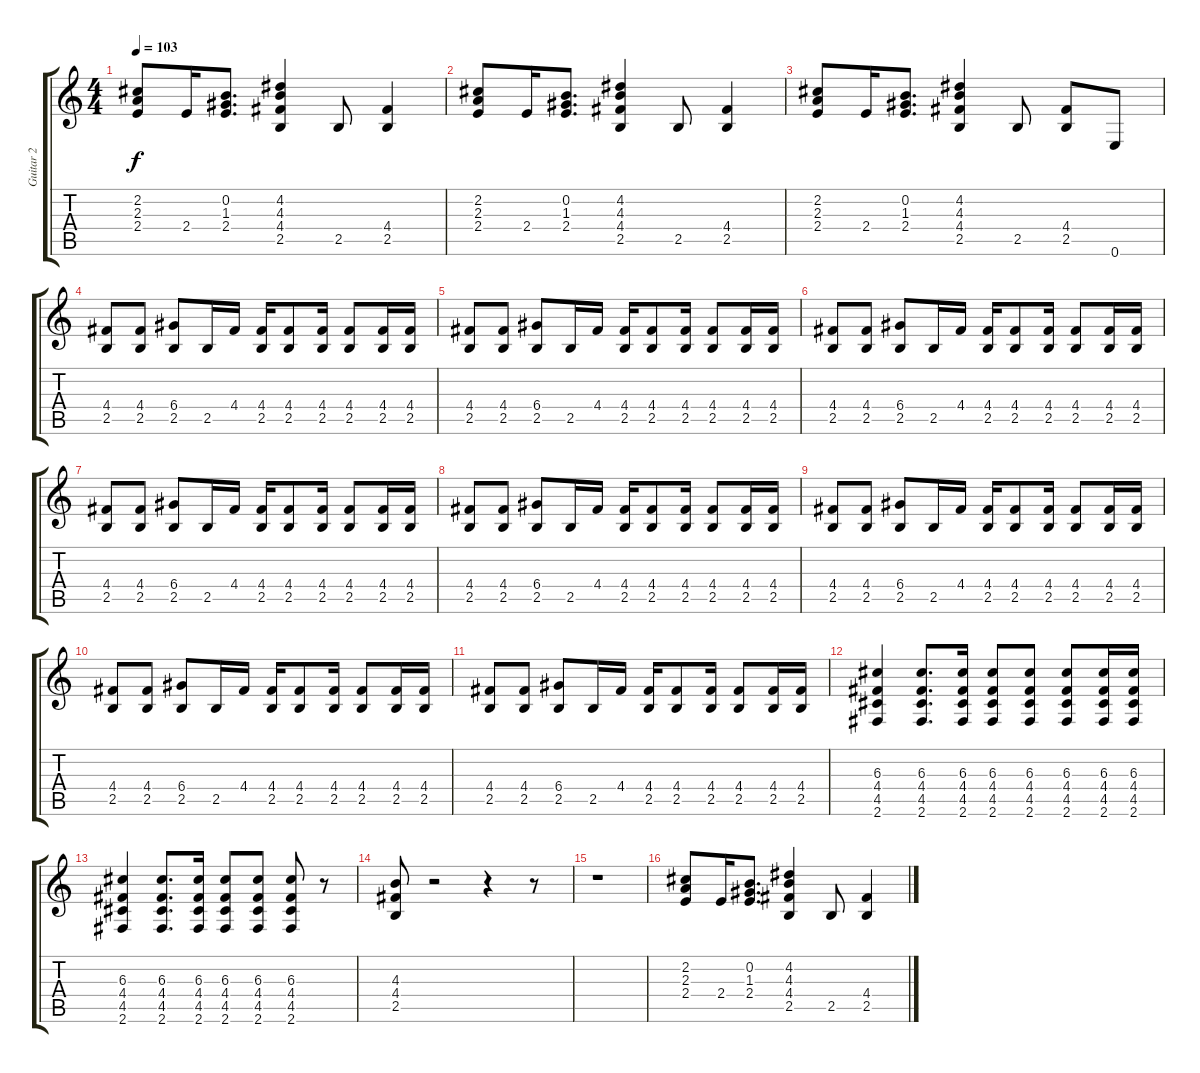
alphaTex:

\track ("Guitar 2" "Guitar 2") {instrument distortionguitar}
\staff {score tabs}
\tuning (E4 B3 G3 D3 A2 E2) {hide}
\ts (4 4)
\tempo 103
\clef g2
\ks c
(2.2 2.3 2.4).8{dy f} 2.4.16 (0.2 1.3 2.4).8{d} (4.2 4.3 4.4 2.5).4 2.5.8 (4.4 2.5).4 |
(2.2 2.3 2.4).8 2.4.16 (0.2 1.3 2.4).8{d} (4.2 4.3 4.4 2.5).4 2.5.8 (4.4 2.5).4 |
(2.2 2.3 2.4).8 2.4.16 (0.2 1.3 2.4).8{d} (4.2 4.3 4.4 2.5).4 2.5.8 (4.4 2.5).8 0.6.8 |
(4.4 2.5).8 (4.4 2.5).8 (6.4 2.5).8 2.5.16 4.4.16 (4.4 2.5).16 (4.4 2.5).8 (4.4 2.5).16 (4.4 2.5).8 (4.4 2.5).16 (4.4 2.5).16 |
(4.4 2.5).8 (4.4 2.5).8 (6.4 2.5).8 2.5.16 4.4.16 (4.4 2.5).16 (4.4 2.5).8 (4.4 2.5).16 (4.4 2.5).8 (4.4 2.5).16 (4.4 2.5).16 |
(4.4 2.5).8 (4.4 2.5).8 (6.4 2.5).8 2.5.16 4.4.16 (4.4 2.5).16 (4.4 2.5).8 (4.4 2.5).16 (4.4 2.5).8 (4.4 2.5).16 (4.4 2.5).16 |
(4.4 2.5).8 (4.4 2.5).8 (6.4 2.5).8 2.5.16 4.4.16 (4.4 2.5).16 (4.4 2.5).8 (4.4 2.5).16 (4.4 2.5).8 (4.4 2.5).16 (4.4 2.5).16 |
(4.4 2.5).8 (4.4 2.5).8 (6.4 2.5).8 2.5.16 4.4.16 (4.4 2.5).16 (4.4 2.5).8 (4.4 2.5).16 (4.4 2.5).8 (4.4 2.5).16 (4.4 2.5).16 |
(4.4 2.5).8 (4.4 2.5).8 (6.4 2.5).8 2.5.16 4.4.16 (4.4 2.5).16 (4.4 2.5).8 (4.4 2.5).16 (4.4 2.5).8 (4.4 2.5).16 (4.4 2.5).16 |
(4.4 2.5).8 (4.4 2.5).8 (6.4 2.5).8 2.5.16 4.4.16 (4.4 2.5).16 (4.4 2.5).8 (4.4 2.5).16 (4.4 2.5).8 (4.4 2.5).16 (4.4 2.5).16 |
(4.4 2.5).8 (4.4 2.5).8 (6.4 2.5).8 2.5.16 4.4.16 (4.4 2.5).16 (4.4 2.5).8 (4.4 2.5).16 (4.4 2.5).8 (4.4 2.5).16 (4.4 2.5).16 |
(6.3 4.4 4.5 2.6).4 (6.3 4.4 4.5 2.6).8{d} (6.3 4.4 4.5 2.6).16 (6.3 4.4 4.5 2.6).8 (6.3 4.4 4.5 2.6).8 (6.3 4.4 4.5 2.6).8 (6.3 4.4 4.5 2.6).16 (6.3 4.4 4.5 2.6).16 |
(6.3 4.4 4.5 2.6).4 (6.3 4.4 4.5 2.6).8{d} (6.3 4.4 4.5 2.6).16 (6.3 4.4 4.5 2.6).8 (6.3 4.4 4.5 2.6).8 (6.3 4.4 4.5 2.6).8 r.8 |
(4.3 4.4 2.5).8 r.2 r.4 r.8 |
r.1 |
(2.2 2.3 2.4).8 2.4.16 (0.2 1.3 2.4).8{d} (4.2 4.3 4.4 2.5).4 2.5.8 (4.4 2.5).4
